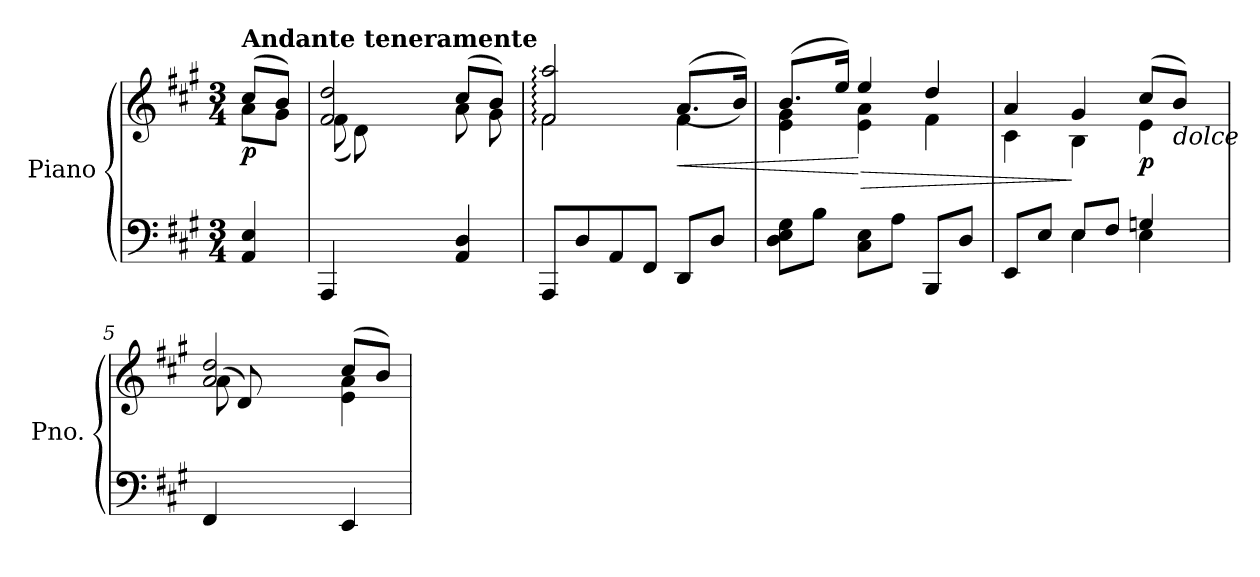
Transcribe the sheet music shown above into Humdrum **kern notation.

**kern	**kern	**dynam
*part1	*part1	*part1
*staff2	*staff1	*staff1/2
*I"Piano	*	*
*I'Pno.	*	*
*clefF4	*clefG2	*
*k[f#c#g#]	*k[f#c#g#]	*
*M3/4	*M3/4	*
=	=	=
*^	*^	*
!	!	!LO:TX:a:B:t=Andante teneramente	!	!
!	!	!	!	!LO:DY:b
4AA/ 4E/	8ryy	(>8cc#/L	8a\L	p
.	8ryy	8b/J)	8g#\J	.
=1	=1	=1	=1	=1
*	*^	*	*	*
4ryy	4AAA/	8ryy	2f#/ 2dd/	(>8f#\L	.
.	.	8ryy	.	8d\)	.
8A/	4ryy	8ryy	.	4ryy	.
8F#/J	.	8ryy	.	.	.
4ryy	4AA/ 4D/	8ryy	(>8cc#/L	8a\L	.
.	.	8ryy	8b/J)	8g#\J	.
*v	*v	*v	*	*	*
=2	=2	=2	=2
8AAA/L	2f#/: 2aa/:	2f#\	.
8D/	.	.	.
8AA/	.	.	.
8FF#/J	.	.	.
!	!	!	!LO:HP:b
8DD/L	(>(>8.a/L	4f#\	<
8D/J	.	.	.
.	16b/Jk))	.	.
=3	=3	=3	=3
8D\ 8E\ 8G#\L	(>8.b/L	4e\ 4g#\	.
8B\J	.	.	.
.	16ee/Jk)	.	.
!	!	!	!LO:HP:n=1:b
8C#\ 8E\L	4ee/	4e\ 4a\	[ >
8A\J	.	.	.
8BBB/L	4dd/	4f#\	.
8D/J	.	.	.
=4	=4	=4	=4
*^	*	*	*
8EE/L	4ryy	4a/	4c#\	.
8E/J	.	.	.	.
8E/L	4E\	4g#/	4B\	]
8F#/J	.	.	.	.
!	!	!	!	!LO:DY:b
4Gn/	4E\	(>8cc#/L	4e\	p
!	!	!LO:TX:b:i:t=dolce	!	!
.	.	8b/J)	.	.
=5	=5	=5	=5	=5
4ryy	4FF#/	2a/ 2dd/	(>8a\L	.
.	.	.	8d/)	.
8A/	4ryy	.	4ryy	.
8F#/J	.	.	.	.
4ryy	4EE/	(>8cc#/L	4e\ 4a\	.
.	.	8b/J)	.	.
*v	*v	*	*	*
*	*v	*v	*
=	=	=
*-	*-	*-
